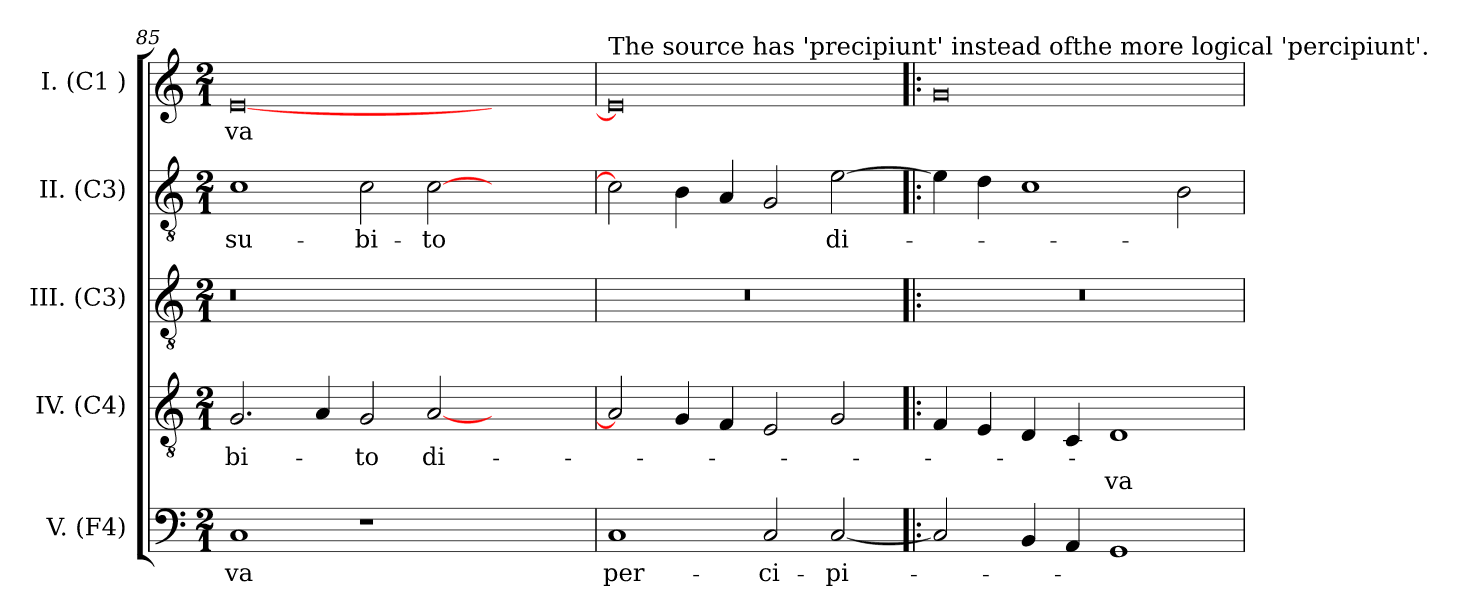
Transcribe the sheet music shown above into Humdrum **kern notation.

**kern	**text	**kern	**text	**text	**kern	**kern	**text	**kern	**text
*part5	*part5	*part4	*part4	*part4	*part3	*part2	*part2	*part1	*part1
*staff5	*staff5	*staff4	*staff4	*staff4	*staff3	*staff2	*staff2	*staff1	*staff1
*I"V. (F4)	*	*I"IV. (C4)	*	*	*I"III. (C3)	*I"II. (C3)	*	*I"I. (C1 )	*
*I'V.	*	*I'IV.	*	*	*I'III.	*I'II.	*	*I'I.	*
*clefF4	*	*clefGv2	*	*	*clefGv2	*clefGv2	*	*clefG2	*
*	*	*	*	*	*	*	*	*k[]	*
*	*	*	*	*	*	*	*	*C:	*
*M2/1	*	*M2/1	*	*	*M2/1	*M2/1	*	*M2/1	*
=85	=85	=85	=85	=85	=85	=85	=85	=85	=85
!	!LO:LY:b:cj	!	!LO:LY:b:cj	!	!	!	!LO:LY:b:cj	!	!LO:LY:b:cj
1C	-va	2.G/	-bi-	.	0r	1c	su-	[>0e	-va
.	.	4A/	.	.	.	.	.	.	.
!LO:N:vis=1	!	!	!LO:LY:b:cj	!	!	!	!LO:LY:b:cj	!	!
0r	.	2G/	-to	.	.	2c\	-bi-	.	.
!	!	!	!LO:LY:b:cj	!	!	!	!LO:LY:b:cj	!	!
.	.	[>2A/	di-	.	.	[<2c\	-to	.	.
.	.	1ryy	.	.	1ryy	1ryy	.	1ryy	.
!!LO:LB:g=z
=86	=86	=86	=86	=86	=86	=86	=86	=86	=86
!	!	!	!	!	!	!	!	!LO:TX:a:t=The source has 'precipiunt' instead ofthe more logical 'percipiunt'.	!
!	!LO:LY:b:cj	!	!	!	!	!	!	!	!
1C	per-	2A/]	.	.	0r	2c\]	.	0e]	.
.	.	4G/	.	.	.	4B\	.	.	.
.	.	4F/	.	.	.	4A/	.	.	.
!	!LO:LY:b:cj	!	!	!	!	!	!	!	!
2C/	-ci-	2E/	.	.	.	2G/	.	.	.
!	!LO:LY:b:cj	!	!	!	!	!	!LO:LY:b:cj	!	!
[<2C/	-pi-	2G/	.	.	.	[>2e\	di-	.	.
=87!|:	=87!|:	=87!|:	=87!|:	=87!|:	=87!|:	=87!|:	=87!|:	=87!|:	=87!|:
2C/]	.	4F/	.	.	0r	4e\]	.	0g	.
.	.	4E/	.	.	.	4d\	.	.	.
4BB/	.	4D/	.	.	.	1c	.	.	.
4AA/	.	4C/	.	.	.	.	.	.	.
!	!	!	!	!LO:LY:b:cj	!	!	!	!	!
1GG	.	1D	.	-va	.	.	.	.	.
.	.	.	.	.	.	2B\	.	.	.
=	=	=	=	=	=	=	=	=	=
*-	*-	*-	*-	*-	*-	*-	*-	*-	*-
